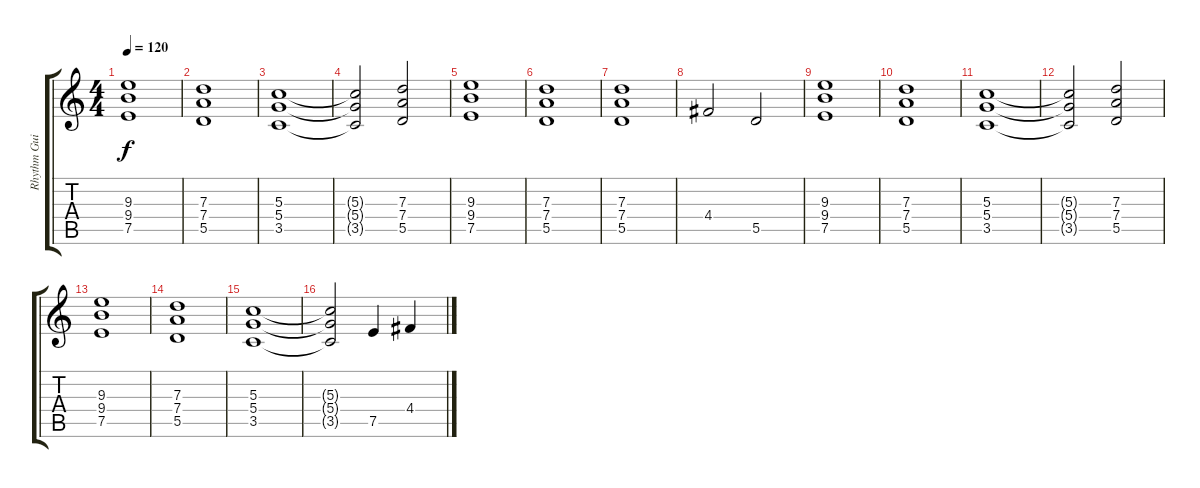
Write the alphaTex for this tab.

\track ("Rhythm Guitar 2" "Rhythm Gui") {instrument distortionguitar}
\staff {score tabs}
\tuning (E4 B3 G3 D3 A2 E2) {hide}
\ts (4 4)
\tempo 120
\clef g2
\ks c
(9.3 9.4 7.5).1{dy f} |
(7.3 7.4 5.5).1 |
(5.3 5.4 3.5).1 |
(5.3{t} 5.4{t} 3.5{t}).2 (7.3 7.4 5.5).2 |
(9.3 9.4 7.5).1 |
(7.3 7.4 5.5).1 |
(7.3 7.4 5.5).1 |
4.4.2 5.5.2 |
(9.3 9.4 7.5).1 |
(7.3 7.4 5.5).1 |
(5.3 5.4 3.5).1 |
(5.3{t} 5.4{t} 3.5{t}).2 (7.3 7.4 5.5).2 |
(9.3 9.4 7.5).1 |
(7.3 7.4 5.5).1 |
(5.3 5.4 3.5).1 |
(5.3{t} 5.4{t} 3.5{t}).2 7.5.4 4.4.4
